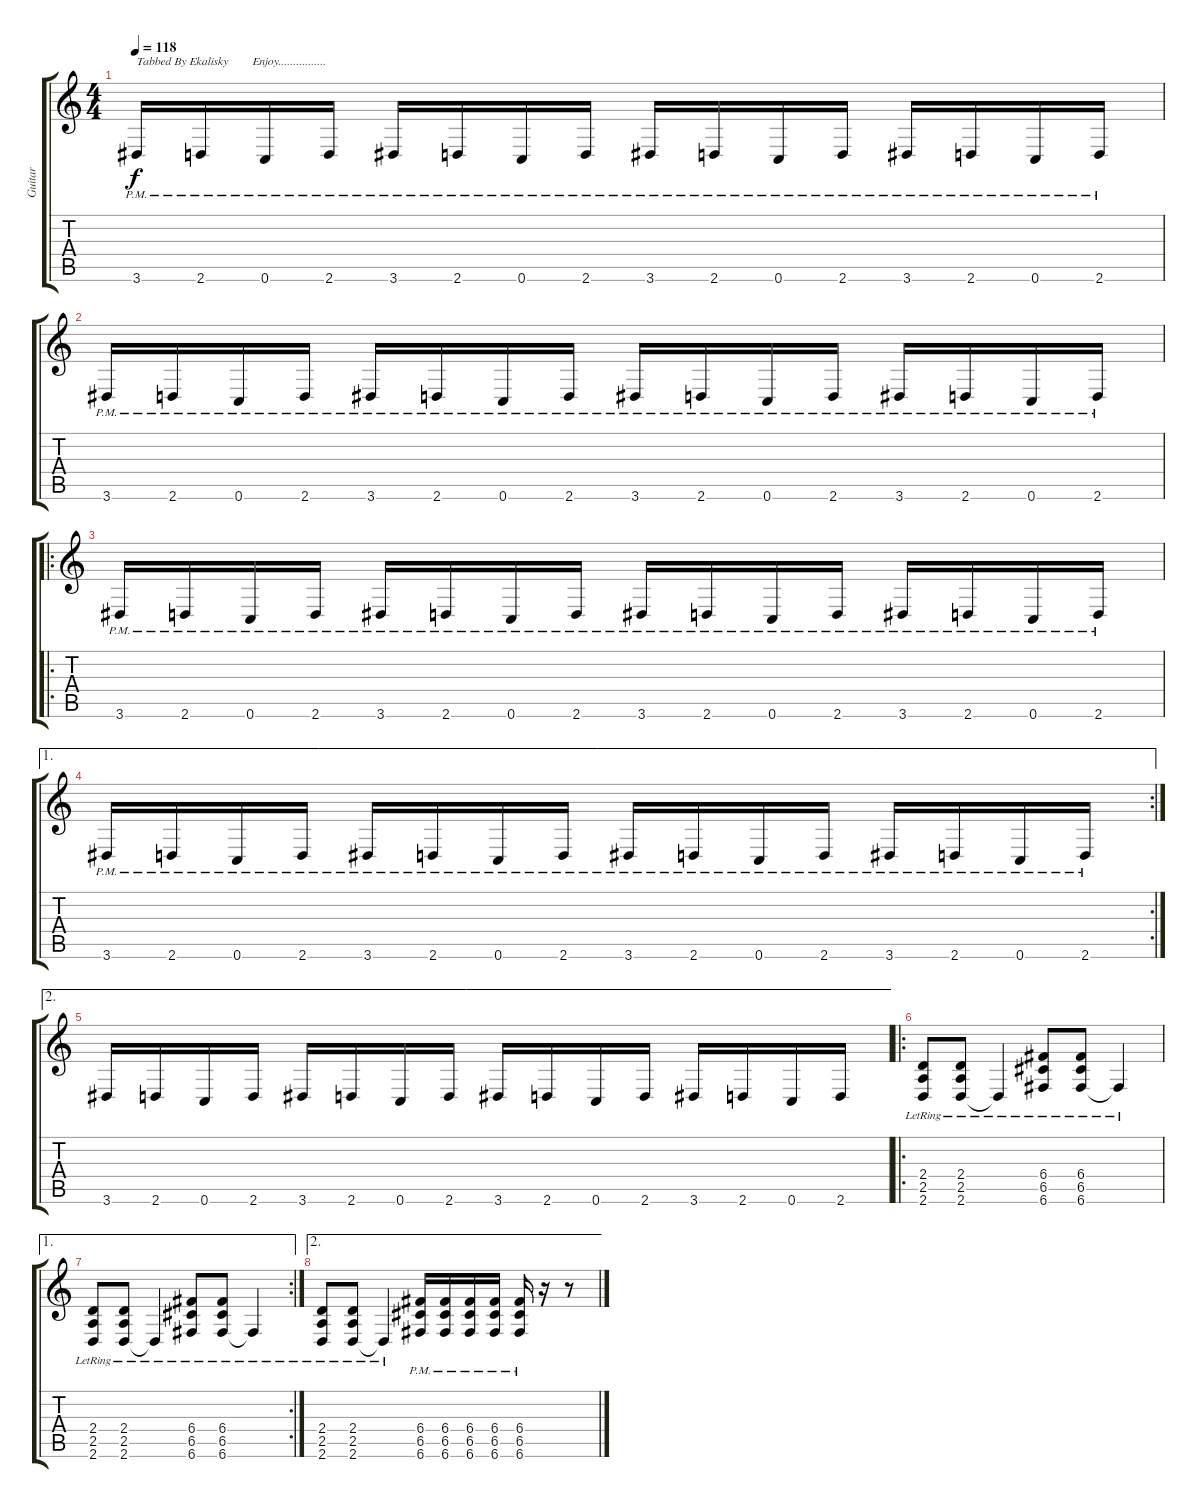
\track ("Guitar" "Guitar") {instrument distortionguitar}
\staff {score tabs}
\tuning (D4 A3 F3 C3 G2 C2) {hide}
\ts (4 4)
\tempo 118
\clef g2
\ks c
3.6{pm}.16{txt "Tabbed By Ekalisky        Enjoy................" dy f instrument distortionguitar} 2.6{pm}.16 0.6{pm}.16 2.6{pm}.16 3.6{pm}.16 2.6{pm}.16 0.6{pm}.16 2.6{pm}.16 3.6{pm}.16 2.6{pm}.16 0.6{pm}.16 2.6{pm}.16 3.6{pm}.16 2.6{pm}.16 0.6{pm}.16 2.6{pm}.16 |
3.6{pm}.16 2.6{pm}.16 0.6{pm}.16 2.6{pm}.16 3.6{pm}.16 2.6{pm}.16 0.6{pm}.16 2.6{pm}.16 3.6{pm}.16 2.6{pm}.16 0.6{pm}.16 2.6{pm}.16 3.6{pm}.16 2.6{pm}.16 0.6{pm}.16 2.6{pm}.16 |
\ro
3.6{pm}.16 2.6{pm}.16 0.6{pm}.16 2.6{pm}.16 3.6{pm}.16 2.6{pm}.16 0.6{pm}.16 2.6{pm}.16 3.6{pm}.16 2.6{pm}.16 0.6{pm}.16 2.6{pm}.16 3.6{pm}.16 2.6{pm}.16 0.6{pm}.16 2.6{pm}.16 |
\ae 1
\rc 2
3.6{pm}.16 2.6{pm}.16 0.6{pm}.16 2.6{pm}.16 3.6{pm}.16 2.6{pm}.16 0.6{pm}.16 2.6{pm}.16 3.6{pm}.16 2.6{pm}.16 0.6{pm}.16 2.6{pm}.16 3.6{pm}.16 2.6{pm}.16 0.6{pm}.16 2.6{pm}.16 |
\ae 2
3.6.16 2.6.16 0.6.16 2.6.16 3.6.16 2.6.16 0.6.16 2.6.16 3.6.16 2.6.16 0.6.16 2.6.16 3.6.16 2.6.16 0.6.16 2.6.16 |
\ro
(2.4{lr} 2.5{lr} 2.6{lr}).8 (2.4{lr} 2.5{lr} 2.6{lr}).8 2.6{lr t}.4 (6.4{lr} 6.5{lr} 6.6{lr}).8 (6.4{lr} 6.5{lr} 6.6{lr}).8 6.6{lr t}.4 |
\ae 1
\rc 2
(2.4{lr} 2.5{lr} 2.6{lr}).8 (2.4{lr} 2.5{lr} 2.6{lr}).8 2.6{lr t}.4 (6.4{lr} 6.5{lr} 6.6{lr}).8 (6.4{lr} 6.5{lr} 6.6{lr}).8 6.6{lr t}.4 |
\ae 2
(2.4{lr} 2.5{lr} 2.6{lr}).8 (2.4{lr} 2.5{lr} 2.6{lr}).8 2.6{lr t}.4 (6.4{pm} 6.5{pm} 6.6{pm}).16 (6.4{pm} 6.5{pm} 6.6{pm}).16 (6.4{pm} 6.5{pm} 6.6{pm}).16 (6.4{pm} 6.5{pm} 6.6{pm}).16 (6.4{pm} 6.5{pm} 6.6{pm}).16 r.16 r.8
